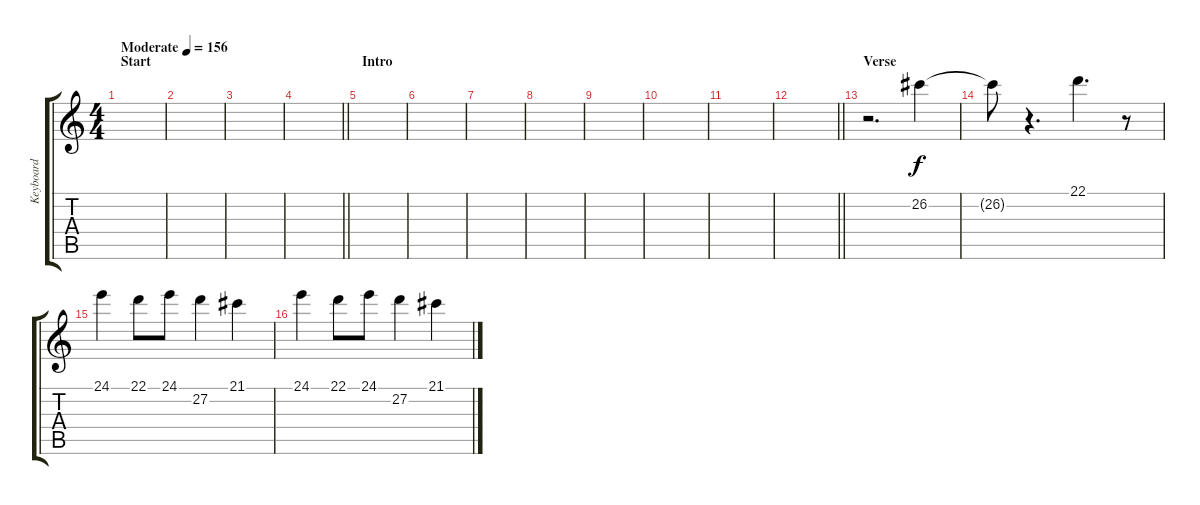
\track ("Keyboard" "Keyboard") {instrument drawbarorgan}
\staff {score tabs}
\tuning (E4 B3 G3 D3 A2 E2) {hide}
\ts (4 4)
\section ("" "Start")
\tempo (156 "Moderate")
\clef g2
\ks c
|
|
|
\barLineRight lightlight
|
\section ("" "Intro")
|
|
|
|
|
|
|
\barLineRight lightlight
|
\section ("" "Verse")
r.2{d} 26.2.4 |
26.2{t}.8 r.4{d} 22.1.4{d} r.8 |
24.1.4 22.1.8 24.1.8 27.2.4 21.1.4 |
24.1.4 22.1.8 24.1.8 27.2.4 21.1.4
